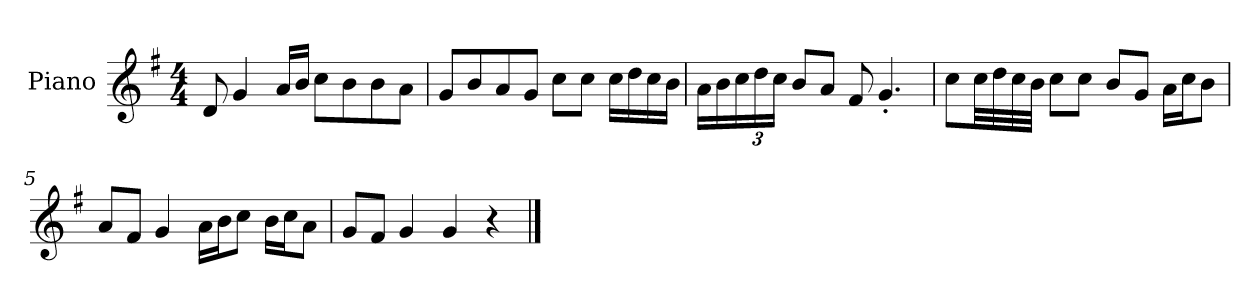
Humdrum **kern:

**kern
*part1
*staff1
*I"Piano
*I'P-no
*clefG2
*k[f#]
*M4/4
*MM90
=1
8d/
4g/
16a/LL
16b/JJ
8cc\L
8b\
8b\
8a\J
=2
8g/L
8b/
8a/
8g/J
8cc\L
8cc\J
16cc\LL
16dd\
16cc\
16b\JJ
=3
16a\LL
16b\
*Xbrackettup
24cc\
24dd\
24cc\JJ
8b/L
8a/J
8f#/
4.g'/
=4
8cc\L
32cc\LL
32dd\
32cc\
32b\JJJ
8cc\L
8cc\J
8b/L
8g/J
16a\LL
16cc\J
8b\J
!!LO:LB:g=z
=5
8a/L
8f#/J
4g/
16a\LL
16b\J
8cc\J
16b\LL
16cc\J
8a\J
=6
8g/L
8f#/J
4g/
4g/
4r
==
*-
